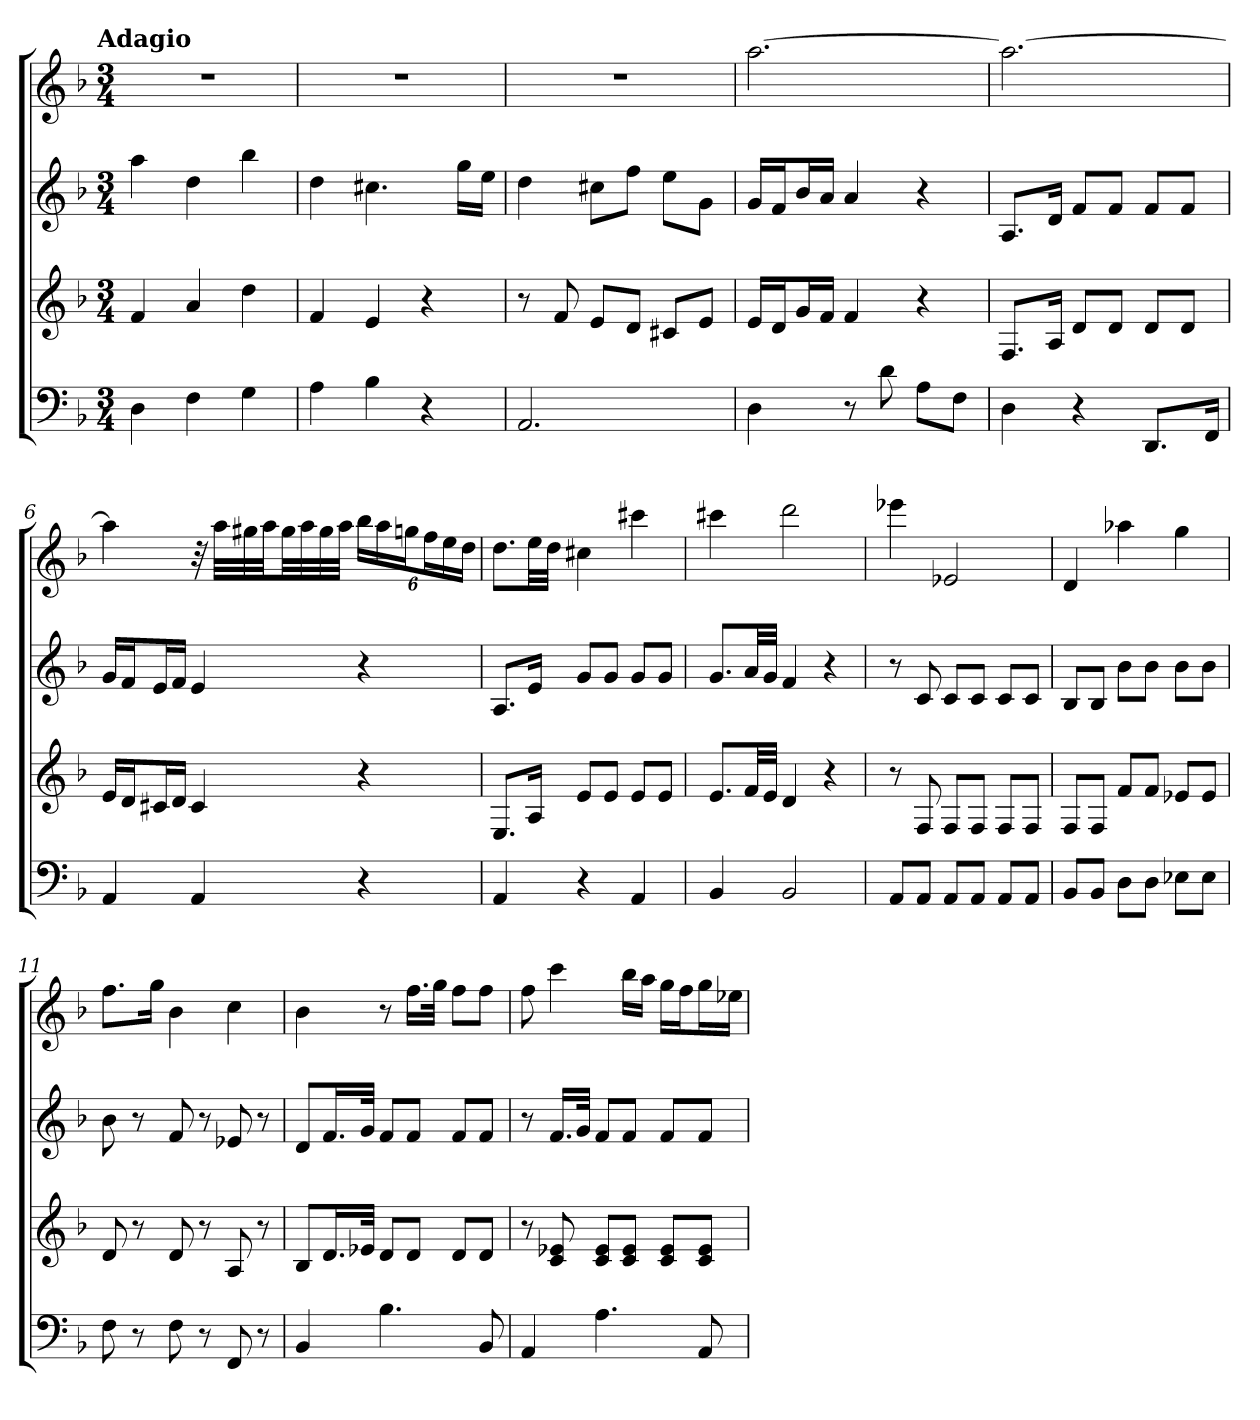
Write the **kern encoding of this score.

**kern	**kern	**kern	**kern
*part4	*part3	*part2	*part1
*staff4	*staff3	*staff2	*staff1
*k[b-]	*k[b-]	*k[b-]	*k[b-]
*d:	*d:	*d:	*d:
!!LO:TX:omd:t=Adagio
*M3/4	*M3/4	*M3/4	*M3/4
*MM56	*MM56	*MM56	*MM56
=	=	=	=
4D	4f	4aa	2.r
4F	4a	4dd	.
4G	4dd	4bb-	.
=2	=2	=2	=2
4A	4f	4dd	2.r
4B-	4e	4.cc#X	.
4r	4r	.	.
.	.	16ggLL	.
.	.	16eeJJ	.
=3	=3	=3	=3
2.AA	8r	4dd	2.r
.	8f	.	.
.	8eL	8cc#XL	.
.	8dJ	8ffJ	.
.	8c#XL	8eeL	.
.	8eJ	8gJ	.
=4	=4	=4	=4
4D	16eLL	16gLL	[2.aa
.	16dJ	16fJ	.
.	16gL	16b-L	.
.	16fJJ	16aJJ	.
8r	4f	4a	.
8d	.	.	.
8AL	4r	4r	.
8FJ	.	.	.
=5	=5	=5	=5
4D	8.FL	8.AL	2.aa_
.	16AJk	16dJk	.
4r	8dL	8fL	.
.	8dJ	8fJ	.
8.DDL	8dL	8fL	.
.	8dJ	8fJ	.
16FFJk	.	.	.
=6	=6	=6	=6
4AA	16eLL	16gLL	4aa]
.	16dJ	16fJ	.
.	16c#XL	16eL	.
.	16dJJ	16fJJ	.
4AA	4c#	4e	32r
.	.	.	32aaLLL
.	.	.	32gg#X
.	.	.	32aaJJ
.	.	.	32gg#LL
.	.	.	32aa
.	.	.	32gg#
.	.	.	32aaJJJ
4r	4r	4r	24bb-LL
.	.	.	24aa
.	.	.	24ggnJ
.	.	.	24ffL
.	.	.	24ee
.	.	.	24ddJJ
=7	=7	=7	=7
4AA	8.EL	8.AL	8.ddL
.	16AJk	16eJk	32eeLL
.	.	.	32ddJJJ
4r	8eL	8gL	4cc#X
.	8eJ	8gJ	.
4AA	8eL	8gL	4ccc#X
.	8eJ	8gJ	.
=8	=8	=8	=8
4BB-	8.eL	8.gL	4ccc#X
.	32fLL	32aLL	.
.	32eJJJ	32gJJJ	.
2BB-	4d	4f	2ddd
.	4r	4r	.
=9	=9	=9	=9
8AAL	8r	8r	4eee-X
8AAJ	8F	8c	.
8AAL	8FL	8cL	2e-X
8AAJ	8FJ	8cJ	.
8AAL	8FL	8cL	.
8AAJ	8FJ	8cJ	.
=10	=10	=10	=10
8BB-L	8FL	8B-L	4d
8BB-J	8FJ	8B-J	.
8DL	8fL	8b-L	4aa-X
8DJ	8fJ	8b-J	.
8E-XL	8e-XL	8b-L	4gg
8E-J	8e-J	8b-J	.
=11	=11	=11	=11
8F	8d	8b-	8.ffL
8r	8r	8r	.
.	.	.	16ggJk
8F	8d	8f	4b-
8r	8r	8r	.
8FF	8A	8e-X	4cc
8r	8r	8r	.
=12	=12	=12	=12
4BB-	8B-L	8dL	4b-
.	16.dL	16.fL	.
.	32e-XJJk	32gJJk	.
4.B-	8dL	8fL	8r
.	8dJ	8fJ	16.ffLL
.	.	.	32ggJJk
.	8dL	8fL	8ffL
8BB-	8dJ	8fJ	8ffJ
=13	=13	=13	=13
4AA	8r	8r	8ff
.	8c 8e-X	16.fLL	4ccc
.	.	32gJJk	.
4.A	8c 8e-L	8fL	.
.	8c 8e-J	8fJ	16bb-LL
.	.	.	16aaJJ
.	8c 8e-L	8fL	16ggLL
.	.	.	16ffJ
8AA	8c 8e-J	8fJ	16ggL
.	.	.	16ee-XJJ
=	=	=	=
*-	*-	*-	*-
